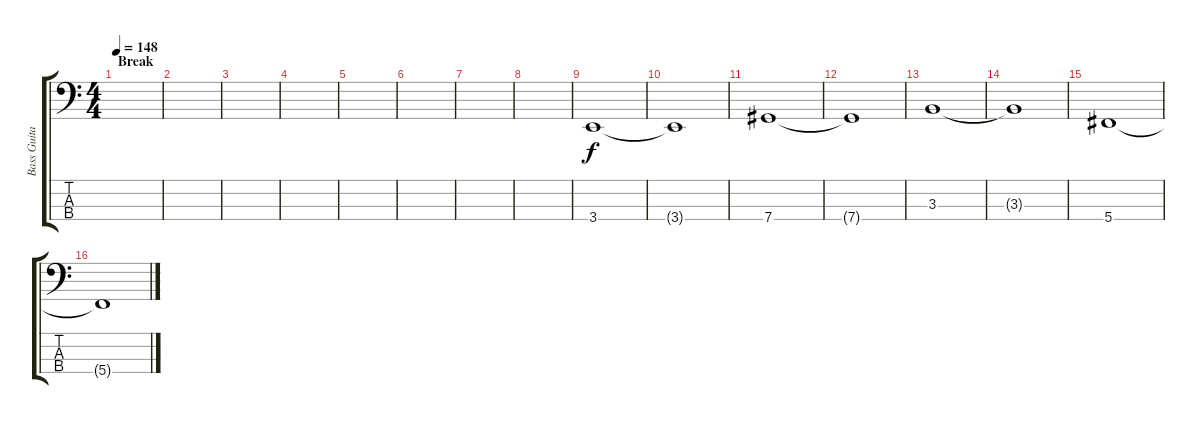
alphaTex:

\track ("Bass Guitar" "Bass Guita") {instrument electricbassfinger}
\staff {score tabs}
\tuning (Gb2 Db2 Ab1 Db1) {hide}
\ts (4 4)
\section ("" "Break")
\tempo 148
\clef f4
\ks c
|
|
|
|
|
|
|
|
3.4.1 |
3.4{t}.1 |
7.4.1 |
7.4{t}.1 |
3.3.1 |
3.3{t}.1 |
5.4.1 |
5.4{t}.1
